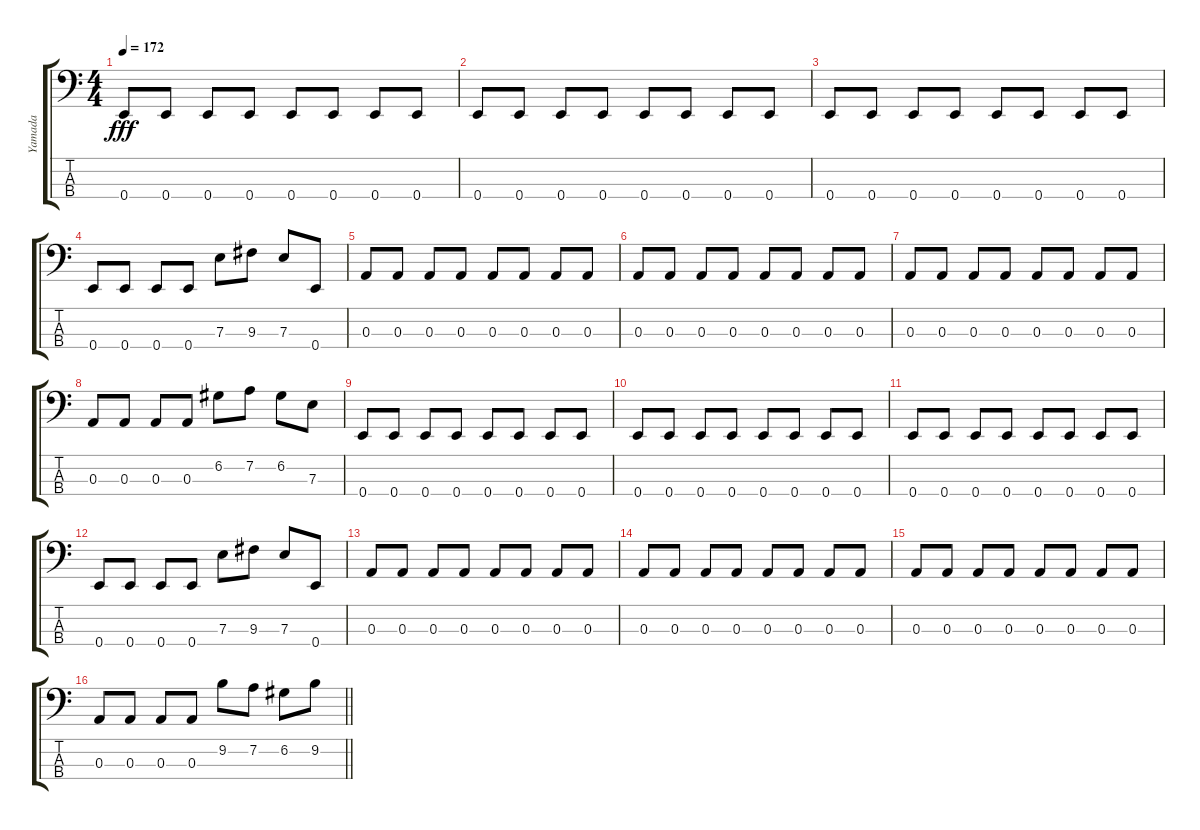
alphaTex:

\track ("Yamada" "Yamada") {instrument electricbasspick}
\staff {score tabs}
\tuning (G2 D2 A1 E1) {hide}
\ts (4 4)
\tempo 172
\clef f4
\ks c
0.4.8{dy fff} 0.4.8 0.4.8 0.4.8 0.4.8 0.4.8 0.4.8 0.4.8 |
0.4.8 0.4.8 0.4.8 0.4.8 0.4.8 0.4.8 0.4.8 0.4.8 |
0.4.8 0.4.8 0.4.8 0.4.8 0.4.8 0.4.8 0.4.8 0.4.8 |
0.4.8 0.4.8 0.4.8 0.4.8 7.3.8 9.3.8 7.3.8 0.4.8 |
0.3.8 0.3.8 0.3.8 0.3.8 0.3.8 0.3.8 0.3.8 0.3.8 |
0.3.8 0.3.8 0.3.8 0.3.8 0.3.8 0.3.8 0.3.8 0.3.8 |
0.3.8 0.3.8 0.3.8 0.3.8 0.3.8 0.3.8 0.3.8 0.3.8 |
0.3.8 0.3.8 0.3.8 0.3.8 6.2.8 7.2.8 6.2.8 7.3.8 |
0.4.8 0.4.8 0.4.8 0.4.8 0.4.8 0.4.8 0.4.8 0.4.8 |
0.4.8 0.4.8 0.4.8 0.4.8 0.4.8 0.4.8 0.4.8 0.4.8 |
0.4.8 0.4.8 0.4.8 0.4.8 0.4.8 0.4.8 0.4.8 0.4.8 |
0.4.8 0.4.8 0.4.8 0.4.8 7.3.8 9.3.8 7.3.8 0.4.8 |
0.3.8 0.3.8 0.3.8 0.3.8 0.3.8 0.3.8 0.3.8 0.3.8 |
0.3.8 0.3.8 0.3.8 0.3.8 0.3.8 0.3.8 0.3.8 0.3.8 |
0.3.8 0.3.8 0.3.8 0.3.8 0.3.8 0.3.8 0.3.8 0.3.8 |
\barLineRight lightlight
0.3.8 0.3.8 0.3.8 0.3.8 9.2.8 7.2.8 6.2.8 9.2.8
